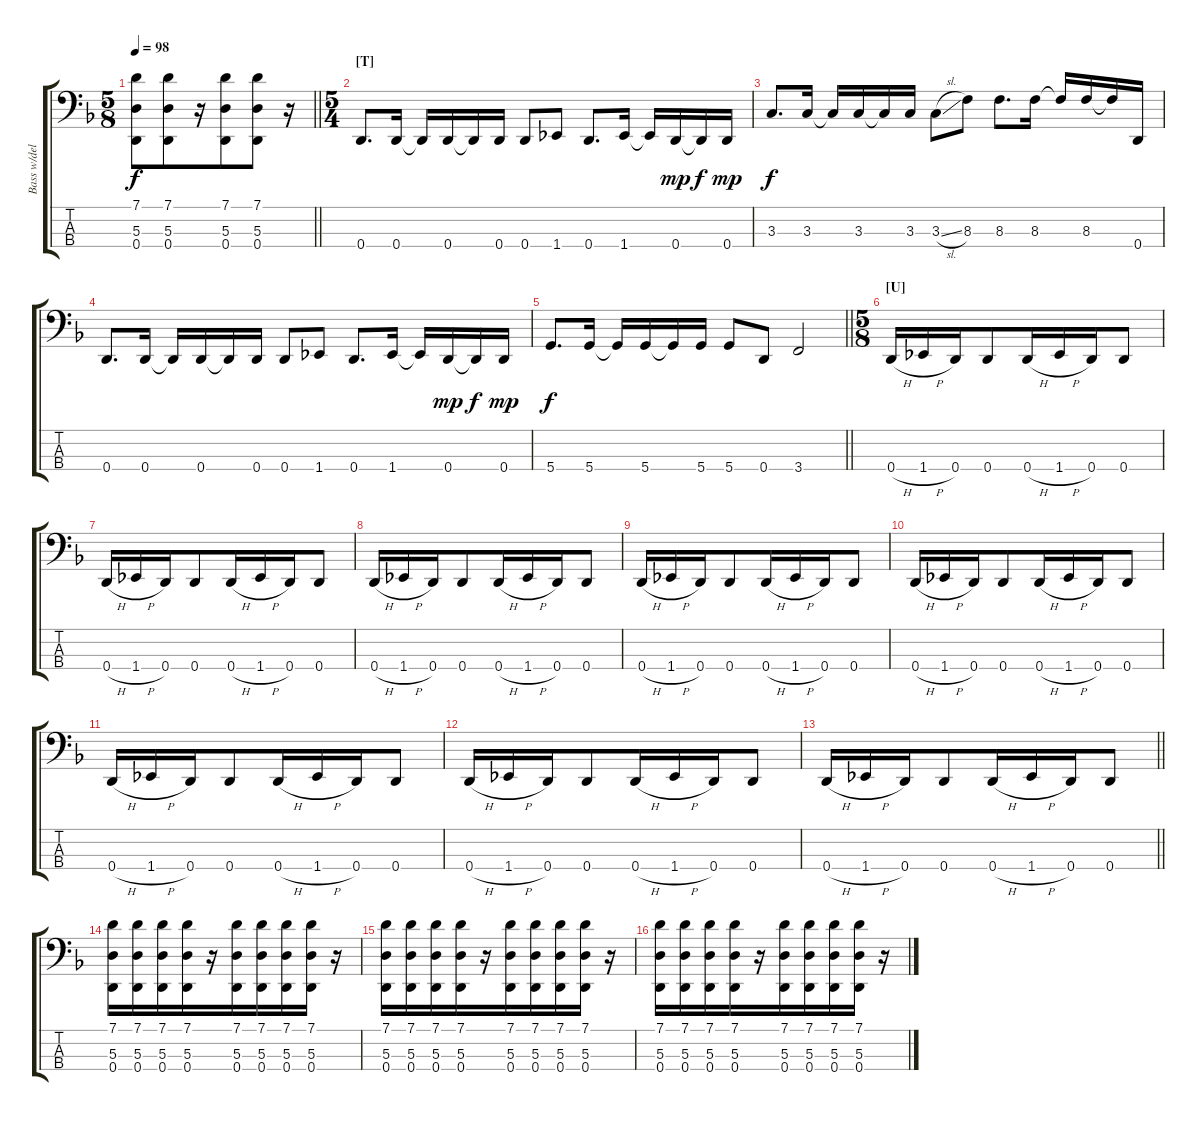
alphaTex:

\track ("Bass w/delay" "Bass w/del") {instrument electricbasspick}
\staff {score tabs}
\tuning (G2 D2 A1 D1) {hide}
\ts (5 8)
\tempo 98
\clef f4
\barLineRight lightlight
\ks dminor
(7.1 5.3 0.4).8{dy f beam merge} (7.1 5.3 0.4).8 r.16 (7.1 5.3 0.4).8{beam merge} (7.1 5.3 0.4).8 r.16 |
\ts (5 4)
\section ("" "[T]")
0.4.8{d} 0.4.16 0.4{t}.16 0.4.16 0.4{t}.16 0.4.16 0.4.8 1.4.8 0.4.8{d} 1.4.16 1.4{t}.16 0.4.16{dy mp} 0.4{t}.16{dy f} 0.4.16{dy mp} |
3.3.8{d dy f} 3.3.16 3.3{t}.16 3.3.16 3.3{t}.16 3.3.16 3.3{sl}.8 8.3.8 8.3.8{d} 8.3.16 8.3{t}.16 8.3.16 8.3{t}.16 0.4.16 |
0.4.8{d} 0.4.16 0.4{t}.16 0.4.16 0.4{t}.16 0.4.16 0.4.8 1.4.8 0.4.8{d} 1.4.16 1.4{t}.16 0.4.16{dy mp} 0.4{t}.16{dy f} 0.4.16{dy mp} |
\barLineRight lightlight
5.4.8{d dy f} 5.4.16 5.4{t}.16 5.4.16 5.4{t}.16 5.4.16 5.4.8 0.4.8 3.4.2 |
\ts (5 8)
\section ("" "[U]")
0.4{h}.16 1.4{h}.16{beam merge} 0.4.16 0.4.8 0.4{h}.16{beam merge} 1.4{h}.16{beam merge} 0.4.16{beam merge} 0.4.8 |
0.4{h}.16 1.4{h}.16{beam merge} 0.4.16 0.4.8 0.4{h}.16{beam merge} 1.4{h}.16{beam merge} 0.4.16{beam merge} 0.4.8 |
0.4{h}.16 1.4{h}.16{beam merge} 0.4.16 0.4.8 0.4{h}.16{beam merge} 1.4{h}.16{beam merge} 0.4.16{beam merge} 0.4.8 |
0.4{h}.16 1.4{h}.16{beam merge} 0.4.16 0.4.8 0.4{h}.16{beam merge} 1.4{h}.16{beam merge} 0.4.16{beam merge} 0.4.8 |
0.4{h}.16 1.4{h}.16{beam merge} 0.4.16 0.4.8 0.4{h}.16{beam merge} 1.4{h}.16{beam merge} 0.4.16{beam merge} 0.4.8 |
0.4{h}.16 1.4{h}.16{beam merge} 0.4.16 0.4.8 0.4{h}.16{beam merge} 1.4{h}.16{beam merge} 0.4.16{beam merge} 0.4.8 |
0.4{h}.16 1.4{h}.16{beam merge} 0.4.16 0.4.8 0.4{h}.16{beam merge} 1.4{h}.16{beam merge} 0.4.16{beam merge} 0.4.8 |
\barLineRight lightlight
0.4{h}.16 1.4{h}.16{beam merge} 0.4.16 0.4.8 0.4{h}.16{beam merge} 1.4{h}.16{beam merge} 0.4.16{beam merge} 0.4.8 |
(7.1 5.3 0.4).16 (7.1 5.3 0.4).16{beam merge} (7.1 5.3 0.4).16 (7.1 5.3 0.4).16 r.16 (7.1 5.3 0.4).16{beam merge} (7.1 5.3 0.4).16{beam merge} (7.1 5.3 0.4).16{beam merge} (7.1 5.3 0.4).16 r.16 |
(7.1 5.3 0.4).16 (7.1 5.3 0.4).16{beam merge} (7.1 5.3 0.4).16 (7.1 5.3 0.4).16 r.16 (7.1 5.3 0.4).16{beam merge} (7.1 5.3 0.4).16{beam merge} (7.1 5.3 0.4).16{beam merge} (7.1 5.3 0.4).16 r.16 |
(7.1 5.3 0.4).16 (7.1 5.3 0.4).16{beam merge} (7.1 5.3 0.4).16 (7.1 5.3 0.4).16 r.16 (7.1 5.3 0.4).16{beam merge} (7.1 5.3 0.4).16{beam merge} (7.1 5.3 0.4).16{beam merge} (7.1 5.3 0.4).16 r.16
